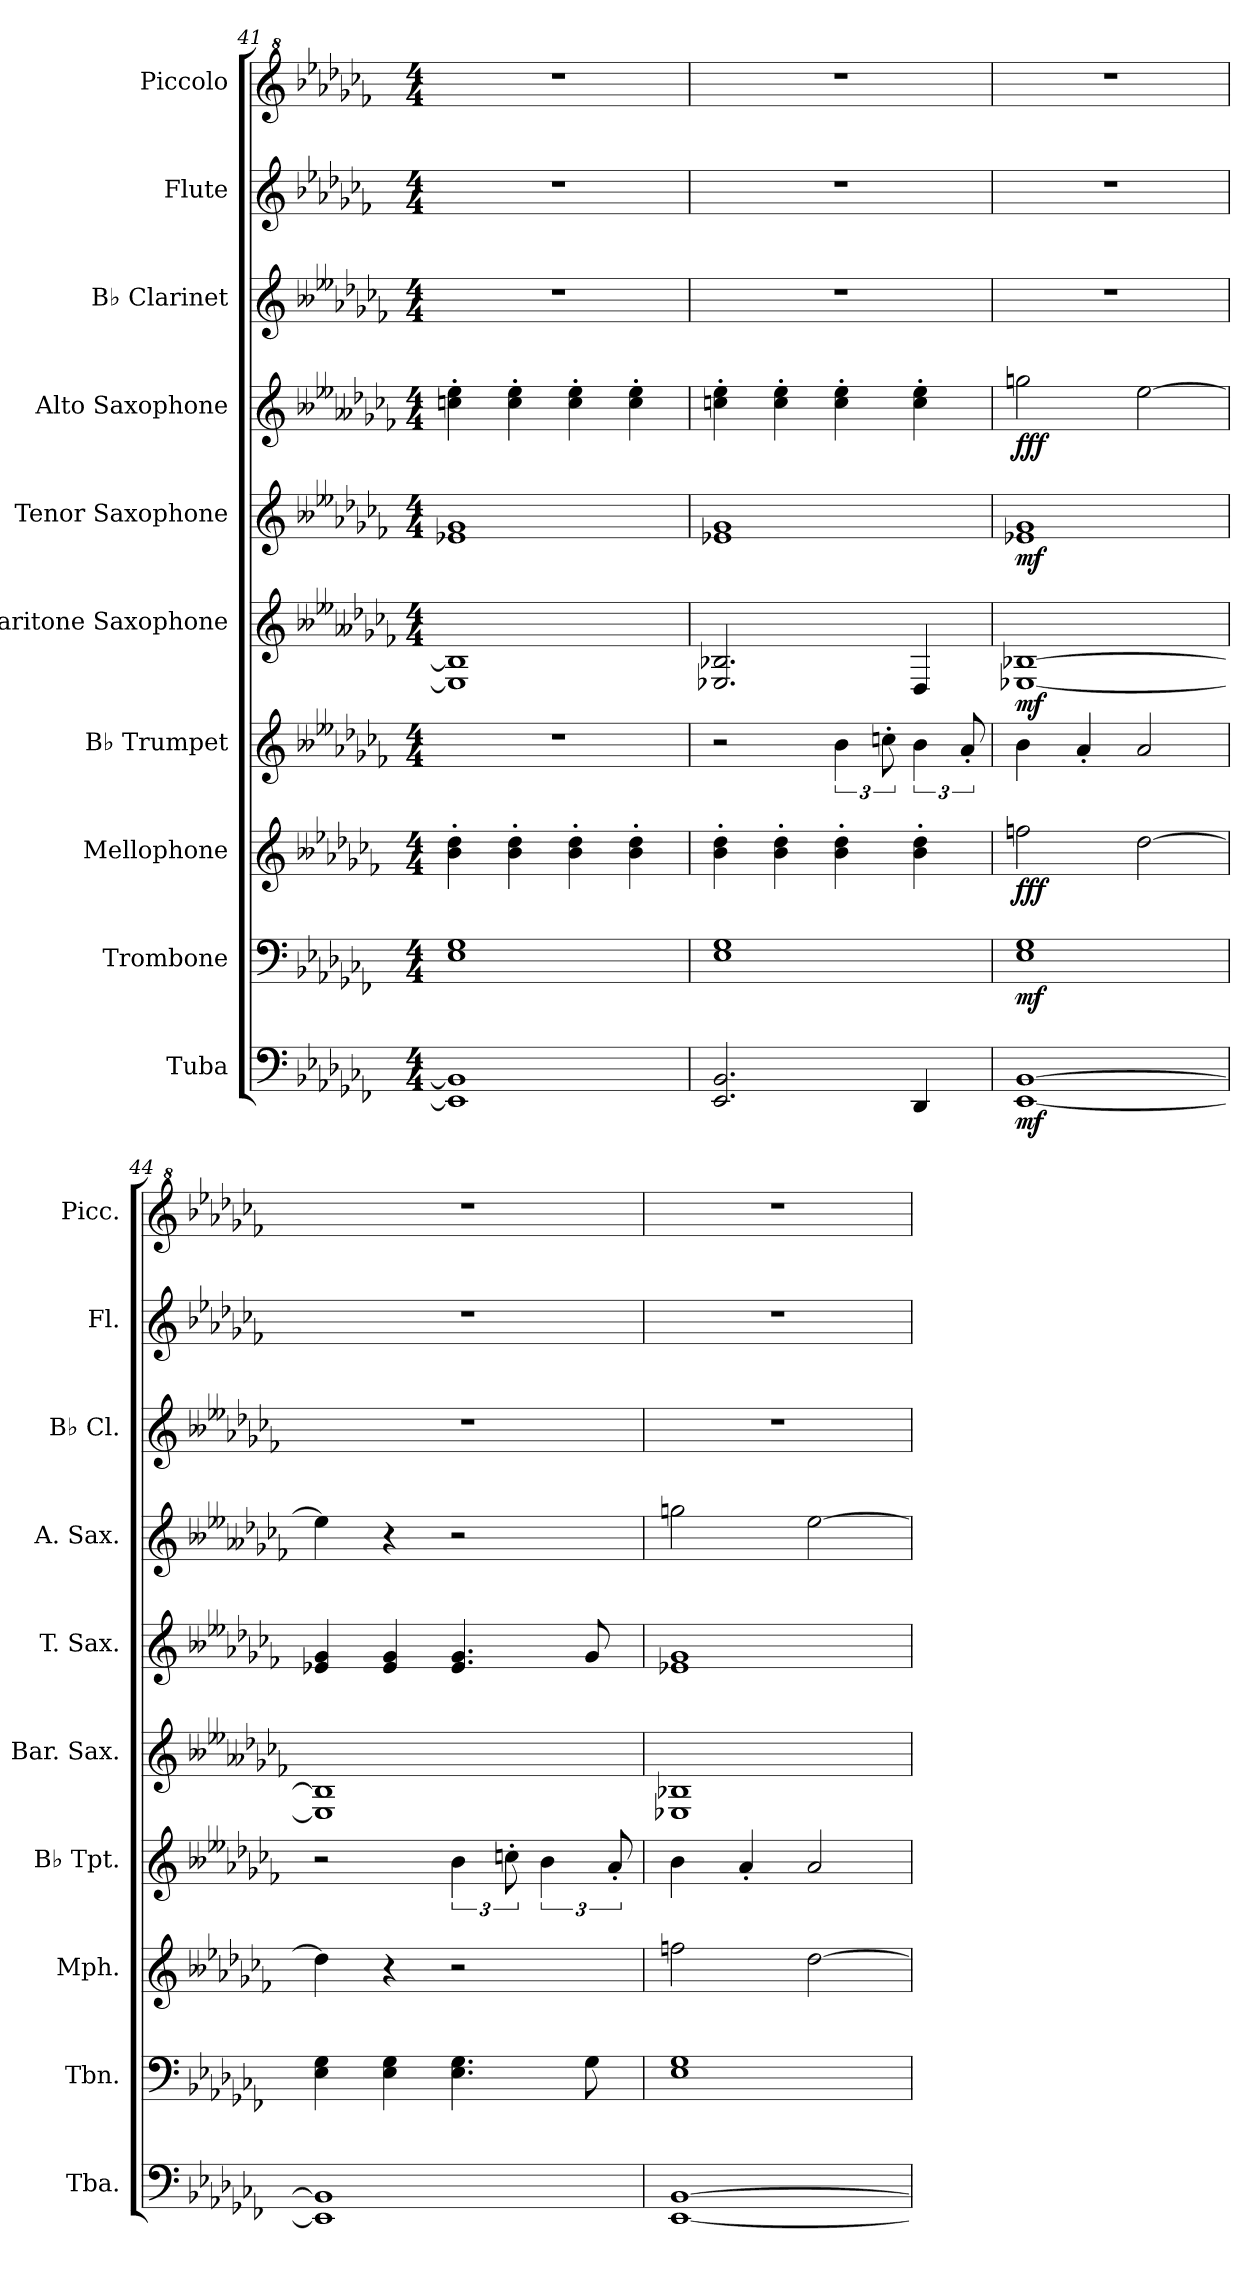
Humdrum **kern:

**kern	**dynam	**kern	**dynam	**kern	**dynam	**kern	**kern	**dynam	**kern	**dynam	**kern	**dynam	**kern	**kern	**kern
*part10	*part10	*part9	*part9	*part8	*part8	*part7	*part6	*part6	*part5	*part5	*part4	*part4	*part3	*part2	*part1
*staff10	*staff10	*staff9	*staff9	*staff8	*staff8	*staff7	*staff6	*staff6	*staff5	*staff5	*staff4	*staff4	*staff3	*staff2	*staff1
*I"Tuba	*	*I"Trombone	*	*I"Mellophone	*	*I"B♭ Trumpet	*I"Baritone Saxophone	*	*I"Tenor Saxophone	*	*I"Alto Saxophone	*	*I"B♭ Clarinet	*I"Flute	*I"Piccolo
*I'Tba.	*	*I'Tbn.	*	*I'Mph.	*	*I'B♭ Tpt.	*I'Bar. Sax.	*	*I'T. Sax.	*	*I'A. Sax.	*	*I'B♭ Cl.	*I'Fl.	*I'Picc.
*clefF4	*	*clefF4	*	*clefG2	*	*clefG2	*clefG2	*	*clefG2	*	*clefG2	*	*clefG2	*clefG2	*clefG^2
*	*	*	*	*ITrd4c7	*	*ITrd1c2	*ITrd12c21	*	*ITrd8c14	*	*ITrd5c9	*	*ITrd1c2	*	*ITrd-7c-12
*k[b-e-a-d-g-c-f-]	*	*k[b-e-a-d-g-c-f-]	*	*k[b--e-a-d-g-c-f-]	*	*k[b--e--a-d-g-c-f-]	*k[b--e--a--d-g-c-f-]	*	*k[b--e--a-d-g-c-f-]	*	*k[b--e--a--d-g-c-f-]	*	*k[b--e--a-d-g-c-f-]	*k[b-e-a-d-g-c-f-]	*k[b-e-a-d-g-c-f-]
*M4/4	*	*M4/4	*	*M4/4	*	*M4/4	*M4/4	*	*M4/4	*	*M4/4	*	*M4/4	*M4/4	*M4/4
=41	=41	=41	=41	=41	=41	=41	=41	=41	=41	=41	=41	=41	=41	=41	=41
1EE-] 1BB-]	.	1E- 1G-	.	4e-\' 4g-\'	.	1r	1EE-] 1BB-]	.	1E-X 1G-	.	4e-X\' 4g-\'	.	1r	1r	1r
.	.	.	.	4e-\' 4g-\'	.	.	.	.	.	.	4e-\' 4g-\'	.	.	.	.
.	.	.	.	4e-\' 4g-\'	.	.	.	.	.	.	4e-\' 4g-\'	.	.	.	.
.	.	.	.	4e-\' 4g-\'	.	.	.	.	.	.	4e-\' 4g-\'	.	.	.	.
!!LO:PB:g=z
=42	=42	=42	=42	=42	=42	=42	=42	=42	=42	=42	=42	=42	=42	=42	=42
2.EE-/ 2.BB-/	.	1E- 1G-	.	4e-\' 4g-\'	.	2r	2.EE-X/ 2.BB-X/	.	1E-X 1G-	.	4e-X\' 4g-\'	.	1r	1r	1r
.	.	.	.	4e-\' 4g-\'	.	.	.	.	.	.	4e-\' 4g-\'	.	.	.	.
.	.	.	.	4e-\' 4g-\'	.	6a-\	.	.	.	.	4e-\' 4g-\'	.	.	.	.
.	.	.	.	.	.	12b-X'\	.	.	.	.	.	.	.	.	.
4DD-/	.	.	.	4e-\' 4g-\'	.	6a-\	4DD-/	.	.	.	4e-\' 4g-\'	.	.	.	.
.	.	.	.	.	.	12g-'/	.	.	.	.	.	.	.	.	.
=43	=43	=43	=43	=43	=43	=43	=43	=43	=43	=43	=43	=43	=43	=43	=43
!	!LO:DY:b	!	!LO:DY:b	!	!LO:DY:b	!	!	!LO:DY:b	!	!LO:DY:b	!	!LO:DY:b	!	!	!
[1EE- [1BB-	mf	1E- 1G-	mf	2b-X\	fff	4a-\	[1EE-X [1BB-X	mf	1E-X 1G-	mf	2b-X\	fff	1r	1r	1r
.	.	.	.	.	.	4g-'/	.	.	.	.	.	.	.	.	.
.	.	.	.	[2g-\	.	2g-/	.	.	.	.	[2g-\	.	.	.	.
=44	=44	=44	=44	=44	=44	=44	=44	=44	=44	=44	=44	=44	=44	=44	=44
1EE-] 1BB-]	.	4E-\ 4G-\	.	4g-\]	.	2r	1EE-] 1BB-]	.	4E-X/ 4G-/	.	4g-\]	.	1r	1r	1r
.	.	4E-\ 4G-\	.	4r	.	.	.	.	4E-/ 4G-/	.	4r	.	.	.	.
.	.	4.E-\ 4.G-\	.	2r	.	6a-\	.	.	4.E-/ 4.G-/	.	2r	.	.	.	.
.	.	.	.	.	.	12b-X'\	.	.	.	.	.	.	.	.	.
.	.	.	.	.	.	6a-\	.	.	.	.	.	.	.	.	.
.	.	8G-\	.	.	.	.	.	.	8G-/	.	.	.	.	.	.
.	.	.	.	.	.	12g-'/	.	.	.	.	.	.	.	.	.
=45	=45	=45	=45	=45	=45	=45	=45	=45	=45	=45	=45	=45	=45	=45	=45
[1EE- [1BB-	.	1E- 1G-	.	2b-X\	.	4a-\	1EE-X 1BB-X	.	1E-X 1G-	.	2b-X\	.	1r	1r	1r
.	.	.	.	.	.	4g-'/	.	.	.	.	.	.	.	.	.
.	.	.	.	[2g-\	.	2g-/	.	.	.	.	[2g-\	.	.	.	.
=	=	=	=	=	=	=	=	=	=	=	=	=	=	=	=
*-	*-	*-	*-	*-	*-	*-	*-	*-	*-	*-	*-	*-	*-	*-	*-
